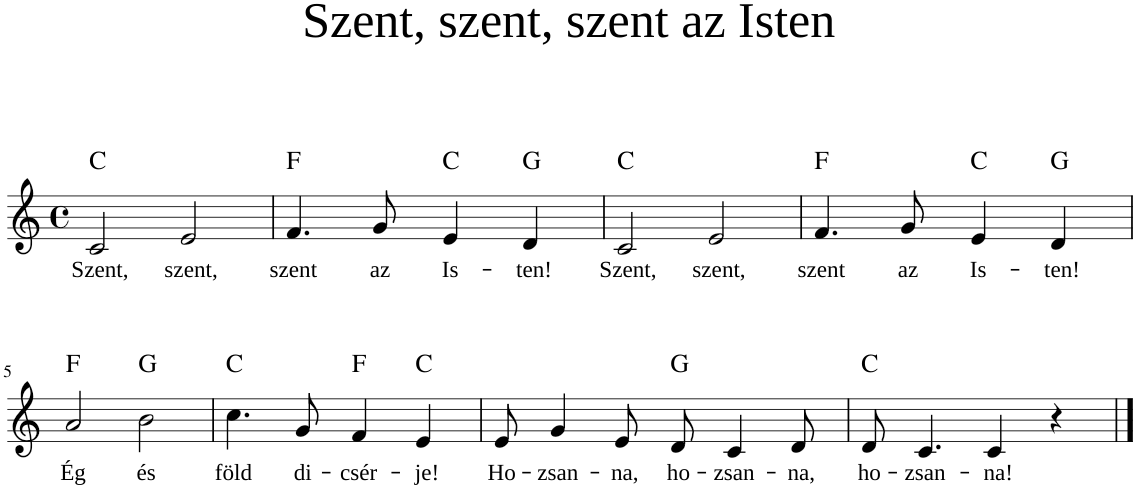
**kern	**text	**harte
*part1	*part1	*part1
*staff1	*staff1	*
*I"Piano	*	*
*I'Pno	*	*
*clefG2	*	*
*k[]	*	*
*M4/4	*	*
*met(c)	*	*
=1	=1	=1
!	!LO:LY:b	!
2c/	Szent,	C:maj
!	!LO:LY:b	!
2e/	szent,	.
=2	=2	=2
!	!LO:LY:b	!
4.f/	szent	F:maj
!	!LO:LY:b	!
8g/	az	.
!	!LO:LY:b	!
4e/	Is-	C:maj
!	!LO:LY:b	!
4d/	-ten!	G:maj
=3	=3	=3
!	!LO:LY:b	!
2c/	Szent,	C:maj
!	!LO:LY:b	!
2e/	szent,	.
=4	=4	=4
!	!LO:LY:b	!
4.f/	szent	F:maj
!	!LO:LY:b	!
8g/	az	.
!	!LO:LY:b	!
4e/	Is-	C:maj
!	!LO:LY:b	!
4d/	-ten!	G:maj
!!LO:LB:g=z
=5	=5	=5
!	!LO:LY:b	!
2a/	Ég	F:maj
!	!LO:LY:b	!
2b\	és	G:maj
=6	=6	=6
!	!LO:LY:b	!
4.cc\	föld	C:maj
!	!LO:LY:b	!
8g/	di-	.
!	!LO:LY:b	!
4f/	-csér-	F:maj
!	!LO:LY:b	!
4e/	-je!	C:maj
=7	=7	=7
!	!LO:LY:b	!
8e/	Ho-	.
!	!LO:LY:b	!
4g/	-zsan-	.
!	!LO:LY:b	!
8e/	-na,	.
!	!LO:LY:b	!
8d/	ho-	G:maj
!	!LO:LY:b	!
4c/	-zsan-	.
!	!LO:LY:b	!
8d/	-na,	.
=8	=8	=8
!	!LO:LY:b	!
8d/	ho-	C:maj
!	!LO:LY:b	!
4.c/	-zsan-	.
!	!LO:LY:b	!
4c/	-na!	.
4r	.	.
==	==	==
*-	*-	*-
